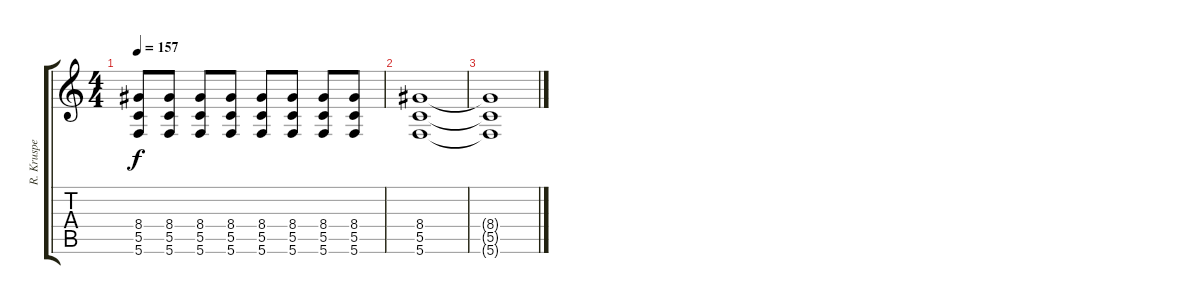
\track ("R. Kruspe" "R. Kruspe") {instrument distortionguitar}
\staff {score tabs}
\tuning (D4 A3 F3 C3 G2 C2) {hide}
\ts (4 4)
\tempo 157
\clef g2
\ks c
(8.4 5.5 5.6).8{dy f} (8.4 5.5 5.6).8 (8.4 5.5 5.6).8 (8.4 5.5 5.6).8 (8.4 5.5 5.6).8 (8.4 5.5 5.6).8 (8.4 5.5 5.6).8 (8.4 5.5 5.6).8 |
(8.4 5.5 5.6).1 |
(8.4{t} 5.5{t} 5.6{t}).1
